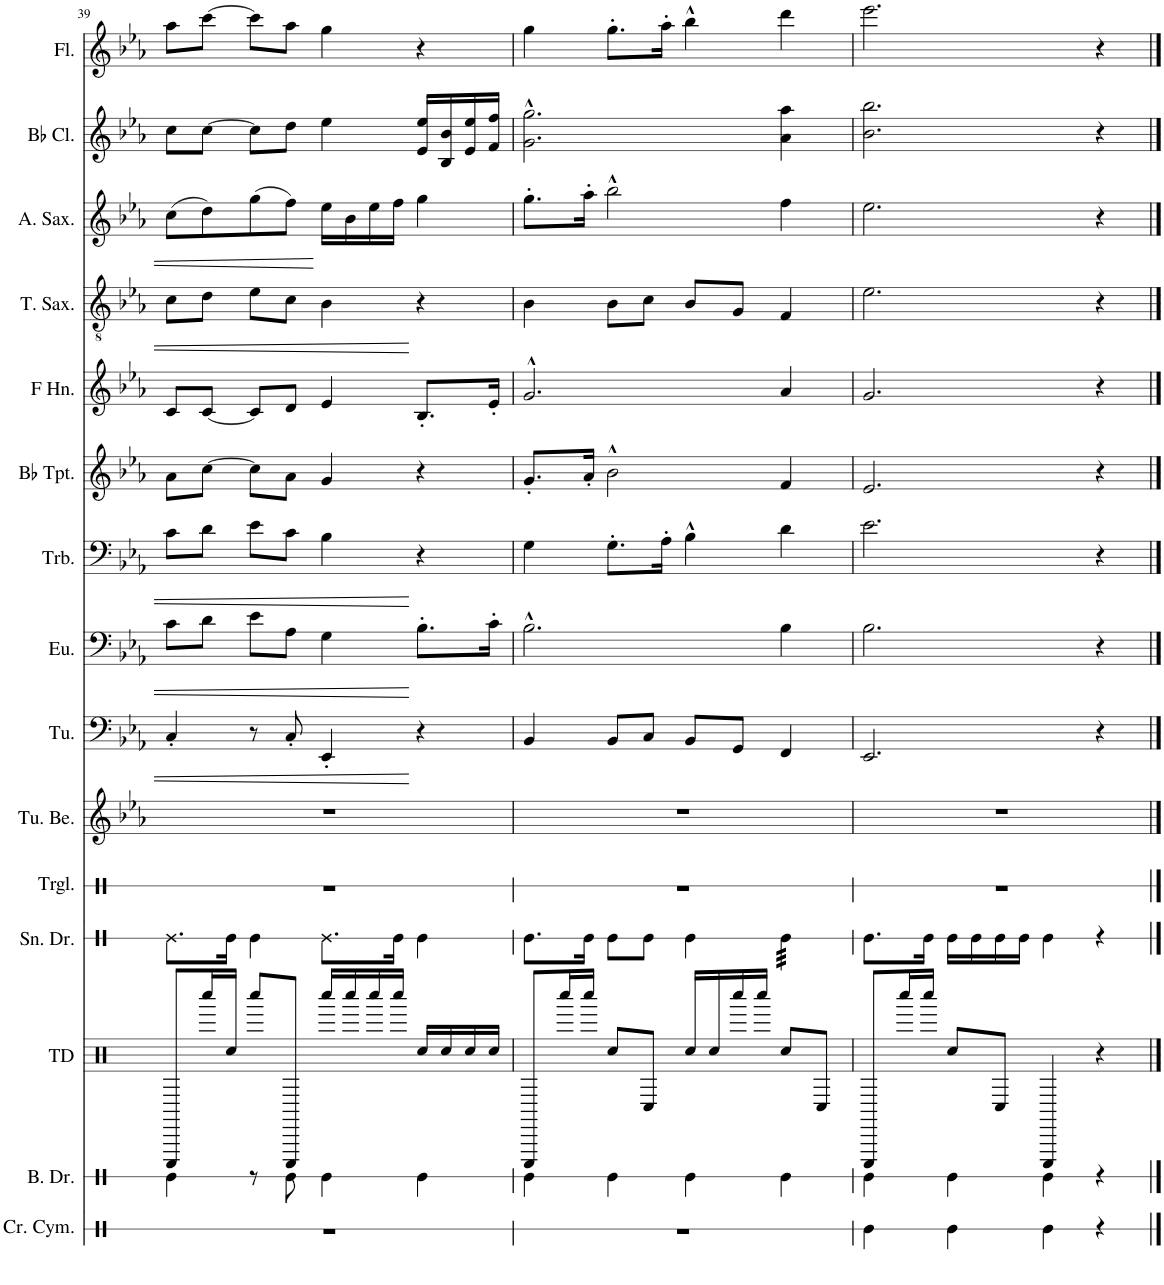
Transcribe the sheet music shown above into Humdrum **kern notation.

**kern	**kern	**kern	**kern	**kern	**kern	**kern	**kern	**kern	**kern	**kern	**kern	**kern	**kern	**kern
*part15	*part14	*part13	*part12	*part11	*part10	*part9	*part8	*part7	*part6	*part5	*part4	*part3	*part2	*part1
*staff15	*staff14	*staff13	*staff12	*staff11	*staff10	*staff9	*staff8	*staff7	*staff6	*staff5	*staff4	*staff3	*staff2	*staff1
*I"Crash Cymbal	*I"Bass Drum	*I"Tenor Drums	*I"Snare Drum	*I"Triangle	*I"Tubular Bells	*I"Tuba	*I"Euphonium	*I"Trombone	*I"Bb Trumpet	*I"Horn in F	*I"Tenor Saxophone	*I"Alto Saxophone	*I"Bb Clarinet	*I"Flute
*I'Cr. Cym.	*I'B. Dr.	*I'TD	*I'Sn. Dr.	*I'Trgl.	*I'Tu. Be.	*I'Tu.	*I'Eu.	*I'Trb.	*I'Bb Tpt.	*	*I'T. Sax.	*I'A. Sax.	*I'Bb Cl.	*I'Fl.
!!LO:PB:g=z
*clefX	*clefX	*clefX	*clefX	*clefX	*clefG2	*clefF4	*clefF4	*clefF4	*clefG2	*clefG2	*clefGv2	*clefG2	*clefG2	*clefG2
*	*	*	*	*	*	*	*	*	*ITrd1c2	*ITrd4c7	*ITrd8c14	*ITrd5c9	*ITrd1c2	*
*k[]	*k[]	*k[]	*k[]	*k[]	*k[b-e-a-]	*k[b-e-a-]	*k[b-e-a-]	*k[b-e-a-]	*k[b-e-a-]	*k[b-e-a-]	*k[b-e-a-]	*k[b-e-a-]	*k[b-e-a-]	*k[b-e-a-]
*M4/4	*M4/4	*M4/4	*M4/4	*M4/4	*M4/4	*M4/4	*M4/4	*M4/4	*M4/4	*M4/4	*M4/4	*M4/4	*M4/4	*M4/4
=39	=39	=39	=39	=39	=39	=39	=39	=39	=39	=39	=39	=39	=39	=39
1r	4Re\	8CCC/L	8.Re\L	1r	1r	4C'/	8c\L	8c\L	8a-\L	8c/L	8c\L	(8cc\L	8cc\L	8aa-\L
.	.	16cccc/L	.	.	.	.	8d\J	8d\J	[8cc\J	[8c/J	8d\J	8dd\)	[8cc\J	[8ccc\J
.	.	16cc/JJ	16Re\Jk	.	.	.	.	.	.	.	.	.	.	.
.	8r	8cccc/L	4Re\	.	.	8r	8e-\L	8e-\L	8cc\L]	8c/L]	8e-\L	(8gg\	8cc\L]	8ccc\L]
.	8Re\	8CCC/J	.	.	.	8C'/	8A-\J	8c\J	8a-\J	8d/J	8c\J	8ff\J)	8dd\J	8aa-\J
.	4Re\	16cccc/LL	8.Re\L	.	.	4EE-'/	4G\	4B-\	4g/	4e-/	4B-\	16ee-\LL	4ee-\	4gg\
.	.	16cccc/	.	.	.	.	.	.	.	.	.	16b-\	.	.
.	.	16cccc/	.	.	.	.	.	.	.	.	.	16ee-\	.	.
.	.	16cccc/JJ	16Re\Jk	.	.	.	.	.	.	.	.	16ff\JJ	.	.
.	4Re\	16cc/LL	4Re\	.	.	4r	8.B-'\L	4r	4r	8.B-'/L	4r	4gg\	16e-/ 16ee-/LL	4r
.	.	16cc/	.	.	.	.	.	.	.	.	.	.	16B-/ 16b-/	.
.	.	16cc/	.	.	.	.	.	.	.	.	.	.	16e-/ 16ee-/	.
.	.	16cc/JJ	.	.	.	.	16c'\Jk	.	.	16e-'/Jk	.	.	16f/ 16ff/JJ	.
=40	=40	=40	=40	=40	=40	=40	=40	=40	=40	=40	=40	=40	=40	=40
1r	4Re\	8CCC/L	8.Re\L	1r	1r	4BB-/	2.B-^^\	4G\	8.g'/L	2.g^^/	4B-\	8.gg'\L	2.g\^^ 2.gg\^^	4gg\
.	.	16cccc/L	.	.	.	.	.	.	.	.	.	.	.	.
.	.	16cccc/JJ	16Re\Jk	.	.	.	.	.	16a-'/Jk	.	.	16aa-'\Jk	.	.
.	4Re\	8cc/L	8Re\L	.	.	8BB-/L	.	8.G'\L	2b-^^\	.	8B-\L	2bb-^^\	.	8.gg'\L
.	.	8C/J	8Re\J	.	.	8C/J	.	.	.	.	8c\J	.	.	.
.	.	.	.	.	.	.	.	16A-'\Jk	.	.	.	.	.	16aa-'\Jk
.	4Re\	16cc/LL	4Re\	.	.	8BB-/L	.	4B-^^\	.	.	8B-/L	.	.	4bb-^^\
.	.	16cc/	.	.	.	.	.	.	.	.	.	.	.	.
.	.	16cccc/	.	.	.	8GG/J	.	.	.	.	8G/J	.	.	.
.	.	16cccc/JJ	.	.	.	.	.	.	.	.	.	.	.	.
*	*	*	*tremolo	*	*	*	*	*	*	*	*	*	*	*
.	4Re\	8cc/L	32Re\LLL	.	.	4FF/	4B-\	4d\	4f/	4a-/	4F/	4ff\	4a-\ 4aa-\	4ddd\
.	.	.	32Re\	.	.	.	.	.	.	.	.	.	.	.
.	.	.	32Re\	.	.	.	.	.	.	.	.	.	.	.
.	.	.	32Re\	.	.	.	.	.	.	.	.	.	.	.
.	.	8C/J	32Re\	.	.	.	.	.	.	.	.	.	.	.
.	.	.	32Re\	.	.	.	.	.	.	.	.	.	.	.
.	.	.	32Re\	.	.	.	.	.	.	.	.	.	.	.
.	.	.	32Re\JJJ	.	.	.	.	.	.	.	.	.	.	.
*	*	*	*Xtremolo	*	*	*	*	*	*	*	*	*	*	*
=41	=41	=41	=41	=41	=41	=41	=41	=41	=41	=41	=41	=41	=41	=41
4Re\	4Re\	8CCC/L	8.Re\L	1r	1r	2.EE-/	2.B-\	2.e-\	2.e-/	2.g/	2.e-\	2.ee-\	2.b-\ 2.bb-\	2.eee-\
.	.	16cccc/L	.	.	.	.	.	.	.	.	.	.	.	.
.	.	16cccc/JJ	16Re\Jk	.	.	.	.	.	.	.	.	.	.	.
4Re\	4Re\	8cc/L	16Re\LL	.	.	.	.	.	.	.	.	.	.	.
.	.	.	16Re\	.	.	.	.	.	.	.	.	.	.	.
.	.	8C/J	16Re\	.	.	.	.	.	.	.	.	.	.	.
.	.	.	16Re\JJ	.	.	.	.	.	.	.	.	.	.	.
4Re\	4Re\	4CCC/	4Re\	.	.	.	.	.	.	.	.	.	.	.
4r	4r	4r	4r	.	.	4r	4r	4r	4r	4r	4r	4r	4r	4r
==	==	==	==	==	==	==	==	==	==	==	==	==	==	==
*-	*-	*-	*-	*-	*-	*-	*-	*-	*-	*-	*-	*-	*-	*-
